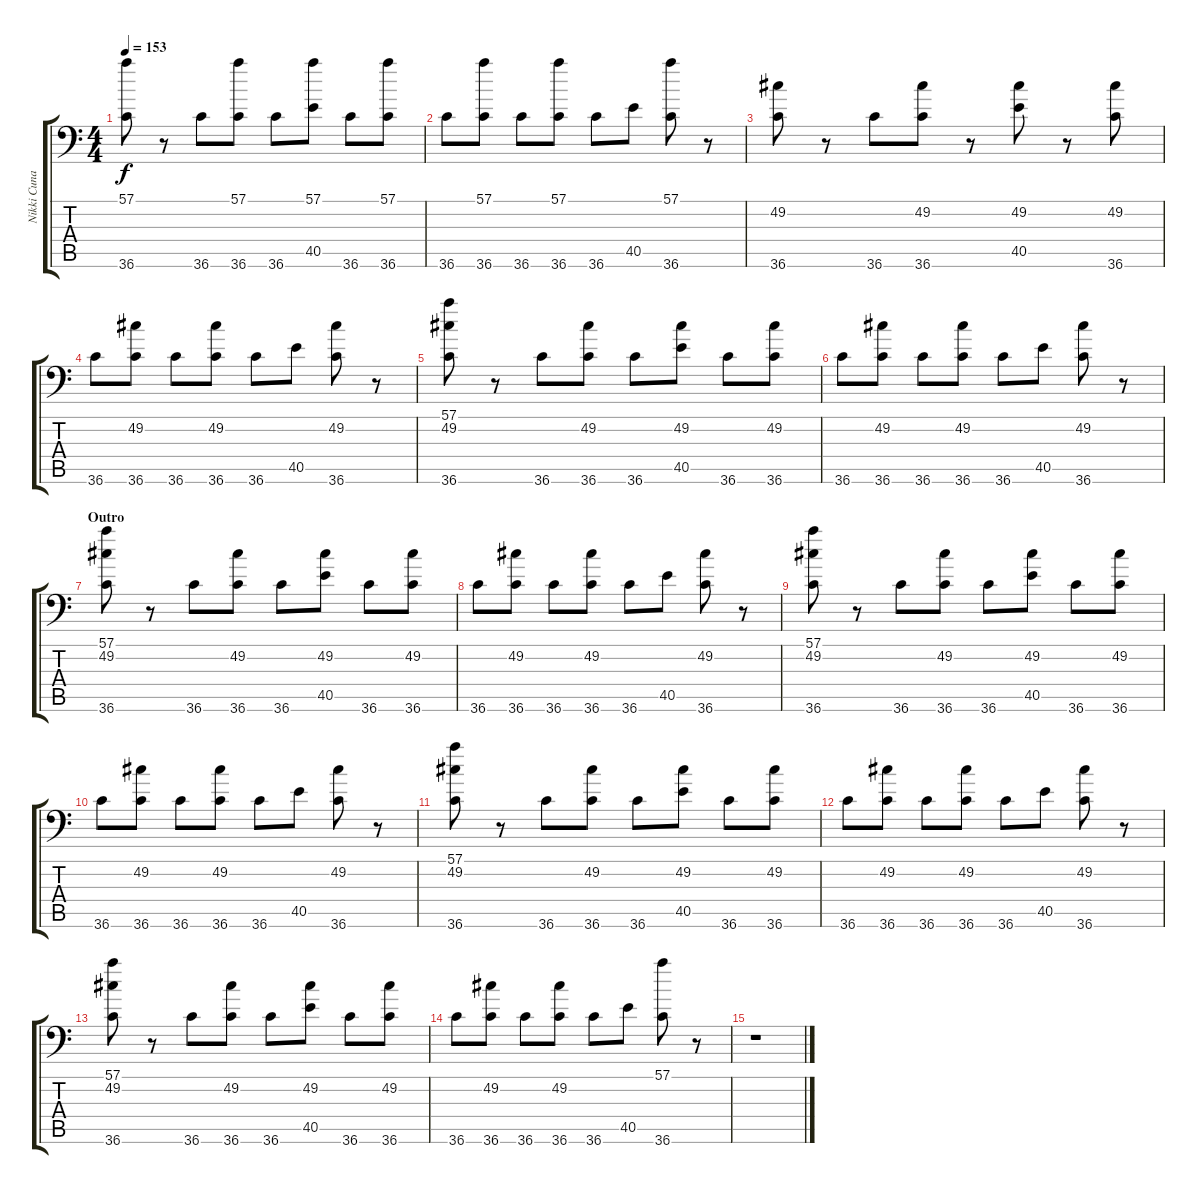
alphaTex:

\track ("Nikki Cuna" "Nikki Cuna") {instrument acousticgrandpiano}
\staff {score tabs}
\tuning (C-1 C-1 C-1 C-1 C-1 C-1) {hide}
\ts (4 4)
\tempo 153
\clef f4
\ks c
(57.1 36.6).8{dy f} r.8 36.6.8 (57.1 36.6).8 36.6.8 (57.1 40.5).8 36.6.8 (57.1 36.6).8 |
36.6.8 (57.1 36.6).8 36.6.8 (57.1 36.6).8 36.6.8 40.5.8 (57.1 36.6).8 r.8 |
(49.2 36.6).8 r.8 36.6.8 (49.2 36.6).8 r.8 (49.2 40.5).8 r.8 (49.2 36.6).8 |
36.6.8 (49.2 36.6).8 36.6.8 (49.2 36.6).8 36.6.8 40.5.8 (49.2 36.6).8 r.8 |
(57.1 49.2 36.6).8 r.8 36.6.8 (49.2 36.6).8 36.6.8 (49.2 40.5).8 36.6.8 (49.2 36.6).8 |
36.6.8 (49.2 36.6).8 36.6.8 (49.2 36.6).8 36.6.8 40.5.8 (49.2 36.6).8 r.8 |
\section ("" "Outro")
(57.1 49.2 36.6).8 r.8 36.6.8 (49.2 36.6).8 36.6.8 (49.2 40.5).8 36.6.8 (49.2 36.6).8 |
36.6.8 (49.2 36.6).8 36.6.8 (49.2 36.6).8 36.6.8 40.5.8 (49.2 36.6).8 r.8 |
(57.1 49.2 36.6).8 r.8 36.6.8 (49.2 36.6).8 36.6.8 (49.2 40.5).8 36.6.8 (49.2 36.6).8 |
36.6.8 (49.2 36.6).8 36.6.8 (49.2 36.6).8 36.6.8 40.5.8 (49.2 36.6).8 r.8 |
(57.1 49.2 36.6).8 r.8 36.6.8 (49.2 36.6).8 36.6.8 (49.2 40.5).8 36.6.8 (49.2 36.6).8 |
36.6.8 (49.2 36.6).8 36.6.8 (49.2 36.6).8 36.6.8 40.5.8 (49.2 36.6).8 r.8 |
(57.1 49.2 36.6).8 r.8 36.6.8 (49.2 36.6).8 36.6.8 (49.2 40.5).8 36.6.8 (49.2 36.6).8 |
36.6.8 (49.2 36.6).8 36.6.8 (49.2 36.6).8 36.6.8 40.5.8 (57.1 36.6).8 r.8 |
r.1
